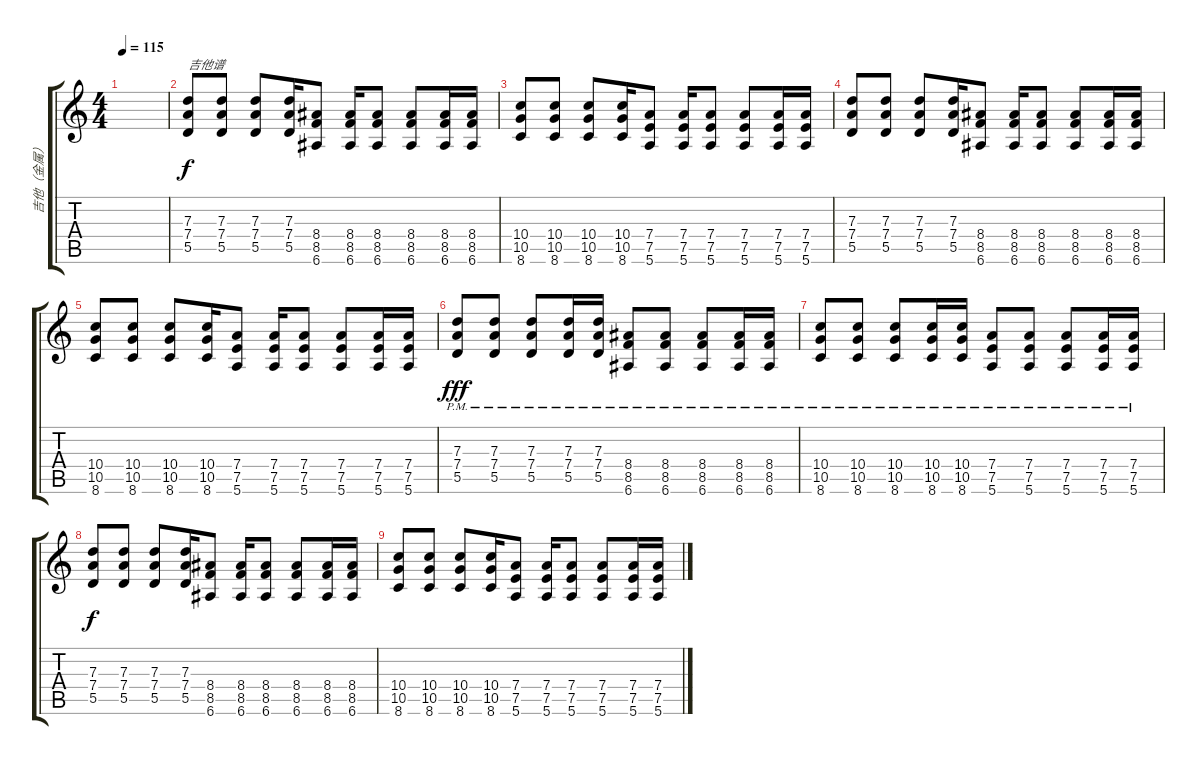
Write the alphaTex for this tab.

\track ("吉他（金属）" "吉他（金属）") {instrument distortionguitar}
\staff {score tabs}
\tuning (E4 B3 G3 D3 A2 E2) {hide}
\ts (4 4)
\tempo 115
\clef g2
\ks c
|
(7.3 7.4 5.5).8{txt "吉他谱"} (7.3 7.4 5.5).8 (7.3 7.4 5.5).8 (7.3 7.4 5.5).16 (8.4 8.5 6.6).8 (8.4 8.5 6.6).16 (8.4 8.5 6.6).8 (8.4 8.5 6.6).8 (8.4 8.5 6.6).16 (8.4 8.5 6.6).16 |
(10.4 10.5 8.6).8 (10.4 10.5 8.6).8 (10.4 10.5 8.6).8 (10.4 10.5 8.6).16 (7.4 7.5 5.6).8 (7.4 7.5 5.6).16 (7.4 7.5 5.6).8 (7.4 7.5 5.6).8 (7.4 7.5 5.6).16 (7.4 7.5 5.6).16 |
(7.3 7.4 5.5).8 (7.3 7.4 5.5).8 (7.3 7.4 5.5).8 (7.3 7.4 5.5).16 (8.4 8.5 6.6).8 (8.4 8.5 6.6).16 (8.4 8.5 6.6).8 (8.4 8.5 6.6).8 (8.4 8.5 6.6).16 (8.4 8.5 6.6).16 |
(10.4 10.5 8.6).8 (10.4 10.5 8.6).8 (10.4 10.5 8.6).8 (10.4 10.5 8.6).16 (7.4 7.5 5.6).8 (7.4 7.5 5.6).16 (7.4 7.5 5.6).8 (7.4 7.5 5.6).8 (7.4 7.5 5.6).16 (7.4 7.5 5.6).16 |
(7.3{pm} 7.4{pm} 5.5{pm}).8{dy fff} (7.3{pm} 7.4{pm} 5.5{pm}).8 (7.3{pm} 7.4{pm} 5.5{pm}).8 (7.3{pm} 7.4{pm} 5.5{pm}).16 (7.3{pm} 7.4{pm} 5.5{pm}).16 (8.4{pm} 8.5{pm} 6.6{pm}).8 (8.4{pm} 8.5{pm} 6.6{pm}).8 (8.4{pm} 8.5{pm} 6.6{pm}).8 (8.4{pm} 8.5{pm} 6.6{pm}).16 (8.4{pm} 8.5{pm} 6.6{pm}).16 |
(10.4{pm} 10.5{pm} 8.6{pm}).8 (10.4{pm} 10.5{pm} 8.6{pm}).8 (10.4{pm} 10.5{pm} 8.6{pm}).8 (10.4{pm} 10.5{pm} 8.6{pm}).16 (10.4{pm} 10.5{pm} 8.6{pm}).16 (7.4{pm} 7.5{pm} 5.6{pm}).8 (7.4{pm} 7.5{pm} 5.6{pm}).8 (7.4{pm} 7.5{pm} 5.6{pm}).8 (7.4{pm} 7.5{pm} 5.6{pm}).16 (7.4{pm} 7.5{pm} 5.6{pm}).16 |
(7.3 7.4 5.5).8{dy f} (7.3 7.4 5.5).8 (7.3 7.4 5.5).8 (7.3 7.4 5.5).16 (8.4 8.5 6.6).8 (8.4 8.5 6.6).16 (8.4 8.5 6.6).8 (8.4 8.5 6.6).8 (8.4 8.5 6.6).16 (8.4 8.5 6.6).16 |
(10.4 10.5 8.6).8 (10.4 10.5 8.6).8 (10.4 10.5 8.6).8 (10.4 10.5 8.6).16 (7.4 7.5 5.6).8 (7.4 7.5 5.6).16 (7.4 7.5 5.6).8 (7.4 7.5 5.6).8 (7.4 7.5 5.6).16 (7.4 7.5 5.6).16
